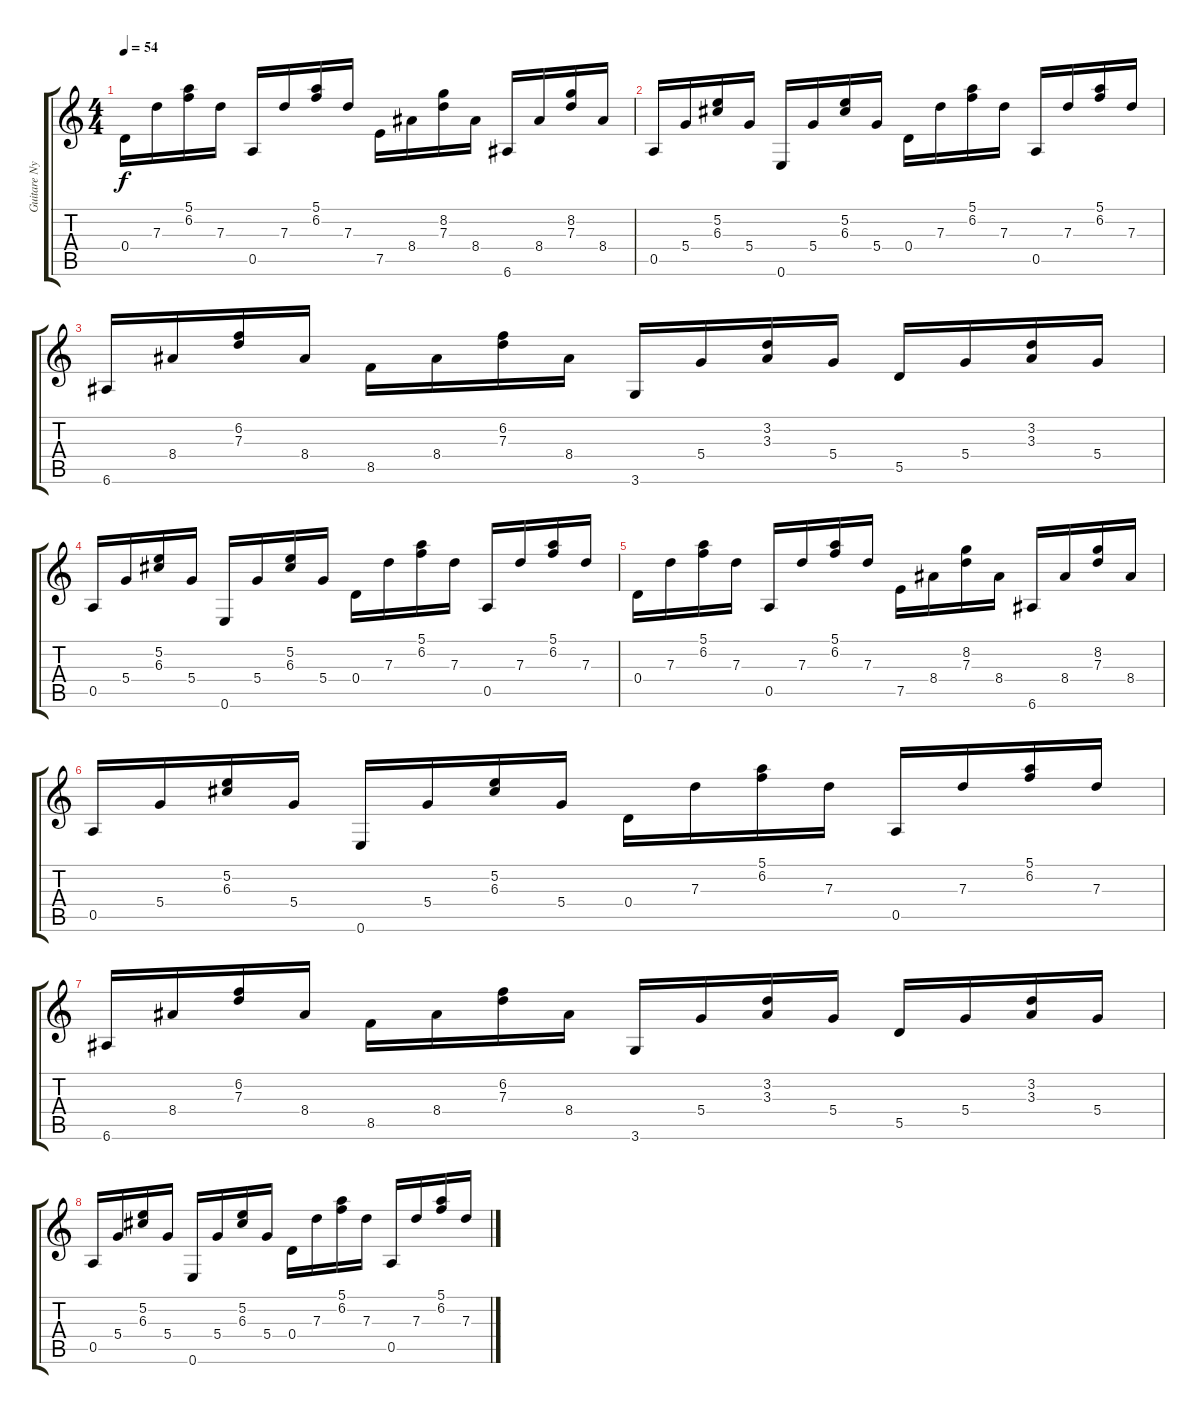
\track ("Guitare Nylon" "Guitare Ny") {instrument acousticguitarnylon}
\staff {score tabs}
\tuning (E4 B3 G3 D3 A2 E2) {hide}
\ts (4 4)
\tempo 54
\clef g2
\ks c
0.4.16{dy f} 7.3.16 (5.1 6.2).16 7.3.16 0.5.16 7.3.16 (5.1 6.2).16 7.3.16 7.5.16 8.4.16 (8.2 7.3).16 8.4.16 6.6.16 8.4.16 (8.2 7.3).16 8.4.16 |
0.5.16 5.4.16 (5.2 6.3).16 5.4.16 0.6.16 5.4.16 (5.2 6.3).16 5.4.16 0.4.16 7.3.16 (5.1 6.2).16 7.3.16 0.5.16 7.3.16 (5.1 6.2).16 7.3.16 |
6.6.16 8.4.16 (6.2 7.3).16 8.4.16 8.5.16 8.4.16 (6.2 7.3).16 8.4.16 3.6.16 5.4.16 (3.2 3.3).16 5.4.16 5.5.16 5.4.16 (3.2 3.3).16 5.4.16 |
0.5.16 5.4.16 (5.2 6.3).16 5.4.16 0.6.16 5.4.16 (5.2 6.3).16 5.4.16 0.4.16 7.3.16 (5.1 6.2).16 7.3.16 0.5.16 7.3.16 (5.1 6.2).16 7.3.16 |
0.4.16 7.3.16 (5.1 6.2).16 7.3.16 0.5.16 7.3.16 (5.1 6.2).16 7.3.16 7.5.16 8.4.16 (8.2 7.3).16 8.4.16 6.6.16 8.4.16 (8.2 7.3).16 8.4.16 |
0.5.16 5.4.16 (5.2 6.3).16 5.4.16 0.6.16 5.4.16 (5.2 6.3).16 5.4.16 0.4.16 7.3.16 (5.1 6.2).16 7.3.16 0.5.16 7.3.16 (5.1 6.2).16 7.3.16 |
6.6.16 8.4.16 (6.2 7.3).16 8.4.16 8.5.16 8.4.16 (6.2 7.3).16 8.4.16 3.6.16 5.4.16 (3.2 3.3).16 5.4.16 5.5.16 5.4.16 (3.2 3.3).16 5.4.16 |
0.5.16 5.4.16 (5.2 6.3).16 5.4.16 0.6.16 5.4.16 (5.2 6.3).16 5.4.16 0.4.16 7.3.16 (5.1 6.2).16 7.3.16 0.5.16 7.3.16 (5.1 6.2).16 7.3.16
